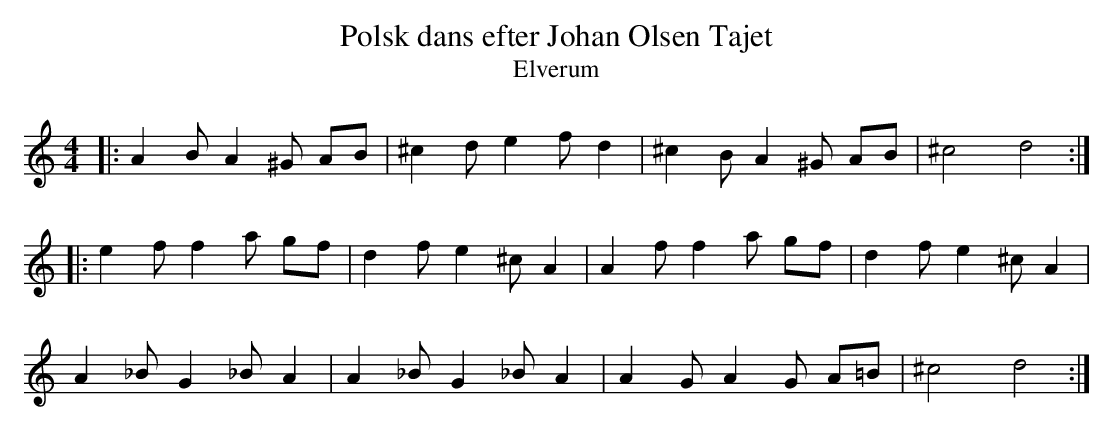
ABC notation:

X:1
T:Polsk dans efter Johan Olsen Tajet
T:Elverum
M:4/4
L:1/8
K:D Dorian
|: A2 B A2 ^G AB | ^c2 d e2 f d2 | ^c2 B A2 ^G AB | ^c4 d4 :|
|: e2 f f2 a gf | d2 f e2 ^c A2 | A2 f f2 a gf | d2 f e2 ^c A2 |
   A2 _B G2 _B A2 | A2 _B G2 _B A2 | A2 G A2 G A=B | ^c4 d4 :|
